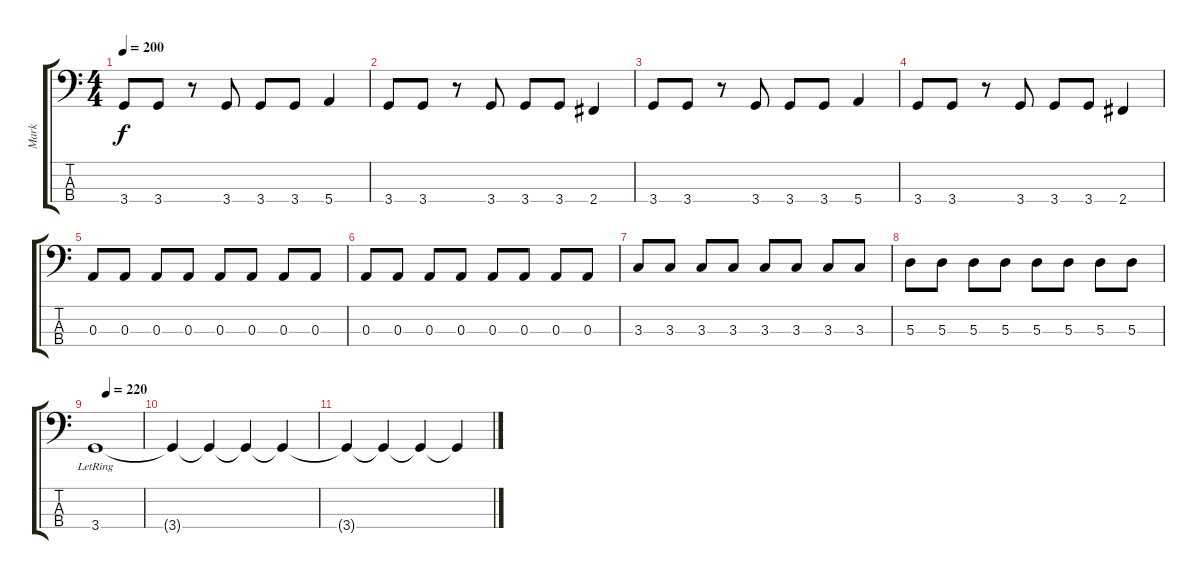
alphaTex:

\track ("Mark" "Mark") {instrument electricbasspick}
\staff {score tabs}
\tuning (G2 D2 A1 E1) {hide}
\ts (4 4)
\tempo 200
\clef f4
\ks c
3.4.8{dy f} 3.4.8 r.8 3.4.8 3.4.8 3.4.8 5.4.4 |
3.4.8 3.4.8 r.8 3.4.8 3.4.8 3.4.8 2.4.4 |
3.4.8 3.4.8 r.8 3.4.8 3.4.8 3.4.8 5.4.4 |
3.4.8 3.4.8 r.8 3.4.8 3.4.8 3.4.8 2.4.4 |
0.3.8 0.3.8 0.3.8 0.3.8 0.3.8 0.3.8 0.3.8 0.3.8 |
0.3.8 0.3.8 0.3.8 0.3.8 0.3.8 0.3.8 0.3.8 0.3.8 |
3.3.8 3.3.8 3.3.8 3.3.8 3.3.8 3.3.8 3.3.8 3.3.8 |
5.3.8 5.3.8 5.3.8 5.3.8 5.3.8 5.3.8 5.3.8 5.3.8 |
\tempo (220 0.25)
3.4{lr}.1 |
3.4{t}.4 3.4{t}.4 3.4{t}.4 3.4{t}.4 |
3.4{t}.4 3.4{t}.4 3.4{t}.4 3.4{t}.4
